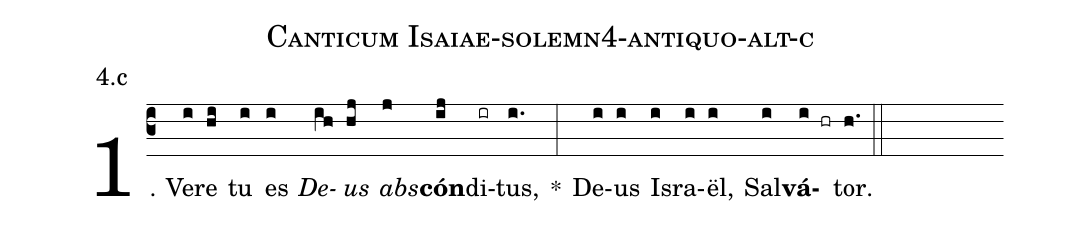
name: Canticum Isaiae-solemn4-antiquo-alt-c;
annotation: 4.c;
%%
(c3)1. Ve(i)re(hi) tu(i) es(i) <i>De</i>(ih)<i>us</i>(hj) <i>abs</i>(j)<b>cón</b>(ij)di(ir)tus,(i.) *(:) De(i)us(i) Is(i)ra(i)ël,(i) Sal(i)<b>vá</b>(i hr)tor.(h.) (::)
